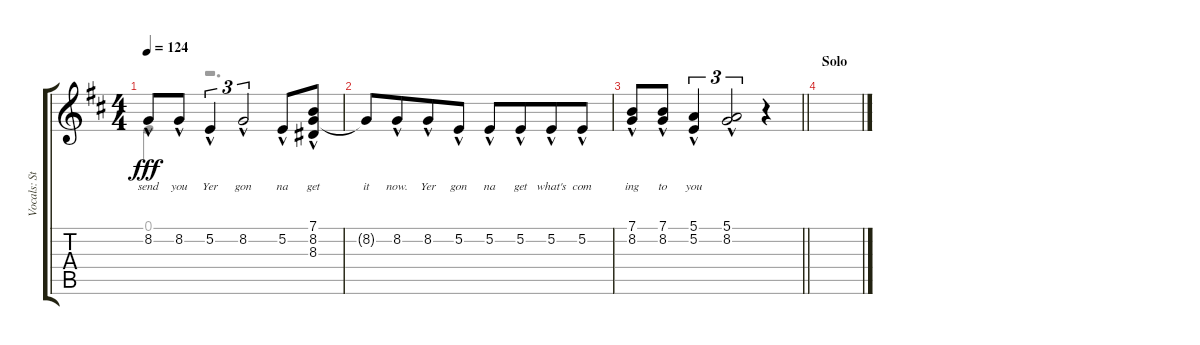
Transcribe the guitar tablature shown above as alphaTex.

\track ("Vocals: Stephen" "Vocals: St") {instrument lead2sawtooth}
\staff {score tabs}
\tuning (E4 B3 G3 D3 A2 E2) {hide}
\voice
\ts (4 4)
\tempo 124
\clef g2
\ks d
8.2{hac}.8{lyrics (0 "send") lyrics (1 "") lyrics (2 "") lyrics (3 "") lyrics (4 "") dy fff} 8.2{hac}.8{lyrics (0 "you") lyrics (1 "") lyrics (2 "") lyrics (3 "") lyrics (4 "")} 5.2{hac}.4{tu (3 2) lyrics (0 "Yer") lyrics (1 "") lyrics (2 "") lyrics (3 "") lyrics (4 "")} 8.2{hac}.2{tu (3 2) lyrics (0 "gon") lyrics (1 "") lyrics (2 "") lyrics (3 "") lyrics (4 "")} 5.2{hac}.8{lyrics (0 "na") lyrics (1 "") lyrics (2 "") lyrics (3 "") lyrics (4 "")} (7.1{hac} 8.2{hac} 8.3{hac}).8{lyrics (0 "get") lyrics (1 "") lyrics (2 "") lyrics (3 "") lyrics (4 "")} |
8.2{t}.8{lyrics (0 "it") lyrics (1 "") lyrics (2 "") lyrics (3 "") lyrics (4 "")} 8.2{hac}.8{lyrics (0 "now.") lyrics (1 "") lyrics (2 "") lyrics (3 "") lyrics (4 "") beam merge} 8.2{hac}.8{lyrics (0 "Yer") lyrics (1 "") lyrics (2 "") lyrics (3 "") lyrics (4 "")} 5.2{hac}.8{lyrics (0 "gon") lyrics (1 "") lyrics (2 "") lyrics (3 "") lyrics (4 "")} 5.2{hac}.8{lyrics (0 "na") lyrics (1 "") lyrics (2 "") lyrics (3 "") lyrics (4 "")} 5.2{hac}.8{lyrics (0 "get") lyrics (1 "") lyrics (2 "") lyrics (3 "") lyrics (4 "") beam merge} 5.2{hac}.8{lyrics (0 "what's") lyrics (1 "") lyrics (2 "") lyrics (3 "") lyrics (4 "")} 5.2{hac}.8{lyrics (0 "com") lyrics (1 "") lyrics (2 "") lyrics (3 "") lyrics (4 "")} |
\barLineRight lightlight
(7.1{hac} 8.2{hac}).8{lyrics (0 "ing") lyrics (1 "") lyrics (2 "") lyrics (3 "") lyrics (4 "")} (7.1{hac} 8.2{hac}).8{lyrics (0 "to") lyrics (1 "") lyrics (2 "") lyrics (3 "") lyrics (4 "")} (5.1{hac} 5.2{hac}).4{tu (3 2) lyrics (0 "you") lyrics (1 "") lyrics (2 "") lyrics (3 "") lyrics (4 "")} (5.1{hac} 8.2{hac}).2{tu (3 2) lyrics (0 "") lyrics (1 "") lyrics (2 "") lyrics (3 "") lyrics (4 "")} r.4 |
\section ("" "Solo")
|
|
|
|
|
|
|
|
|
|
|
|
\voice
\clef g2
\ottava regular
\simile none
\ks d
0.1{t}.4{dy fff} r.2{d} |
|
\barLineRight lightlight
|
|
|
|
|
|
|
|
|
|
|
|
|
